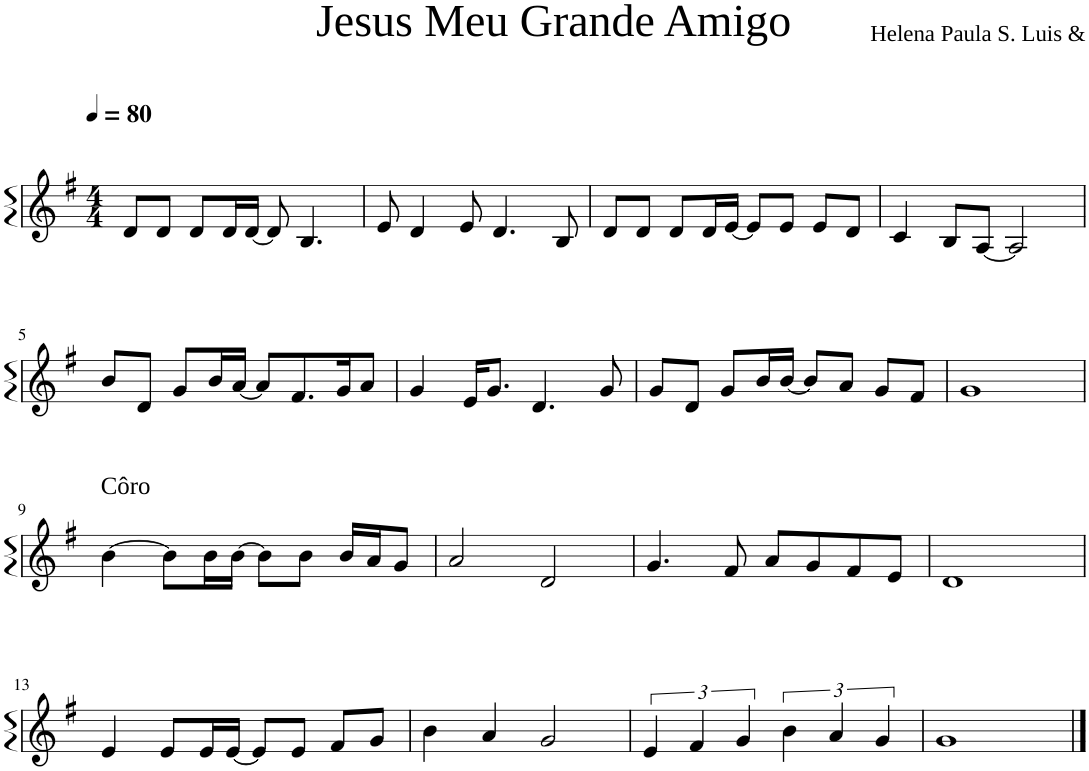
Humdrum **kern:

**kern
*part1
*staff1
*I"P1
*clefG2
*k[f#]
*G:
*M4/4
*MM80
=1
8d/L
8d/J
8d/L
16d/L
[16d/JJ
8d/]
4.B/
=2
8e/
4d/
8e/
4.d/
8B/
=3
8d/L
8d/J
8d/L
16d/L
[16e/JJ
8e/L]
8e/J
8e/L
8d/J
=4
4c/
8B/L
[8A/J
2A/]
!!LO:LB:g=z
=5
8b/L
8d/J
8g/L
16b/L
[16a/JJ
8a/L]
8.f#/
16g/K
8a/J
=6
4g/
16e/KL
8.g/J
4.d/
8g/
=7
8g/L
8d/J
8g/L
16b/L
[16b/JJ
8b/L]
8a/J
8g/L
8f#/J
=8
1g
!!LO:LB:g=z
=9
!LO:TX:a:t=Côro
[4b\
8b\L]
16b\L
[16b\JJ
8b\L]
8b\J
16b/LL
16a/J
8g/J
=10
2a/
2d/
=11
4.g/
8f#/
8a/L
8g/
8f#/
8e/J
=12
1d
!!LO:LB:g=z
=13
4e/
8e/L
16e/L
[16e/JJ
8e/L]
8e/J
8f#/L
8g/J
=14
4b\
4a/
2g/
=15
6e/
6f#/
6g/
6b\
6a/
6g/
=16
1g
==
*-
